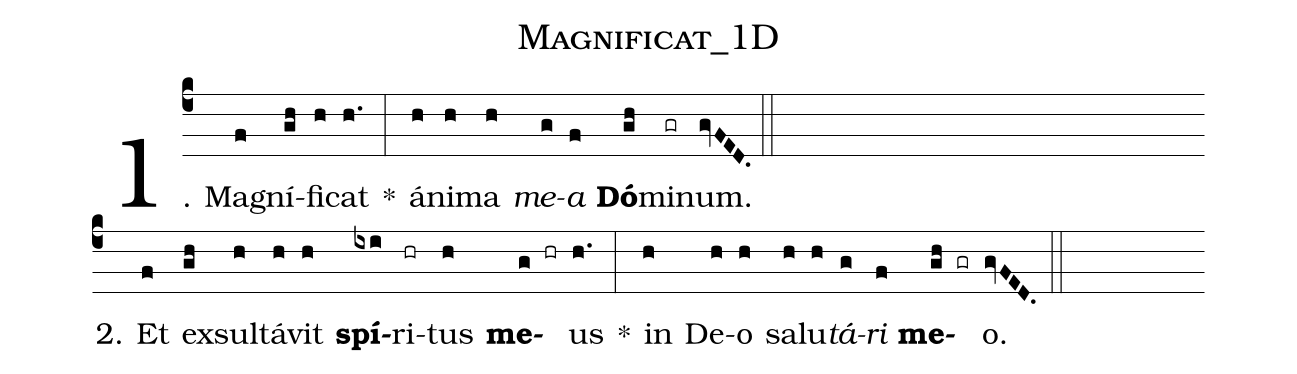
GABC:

name:Magnificat_1D;
%%
(c4)1. Ma(f)gní(gh)fi(h)cat(h.) *(:) á(h)ni(h)ma(h) <i>me</i>(g)<i>a</i>(f) <b>Dó</b>(gh)mi(gr)num.(gvFED.) (::) (Z-)
2. Et(f) ex(gh)sul(h)tá(h)vit(h) <b>spí</b>(ixi)ri(hr)tus(h) <b>me</b>(g hr)us(h.) *(:) in(h) De(h)o(h) sa(h)lu(h)<i>tá</i>(g)<i>ri</i>(f) <b>me</b>(gh gr)o.(gvFED.) (::)
